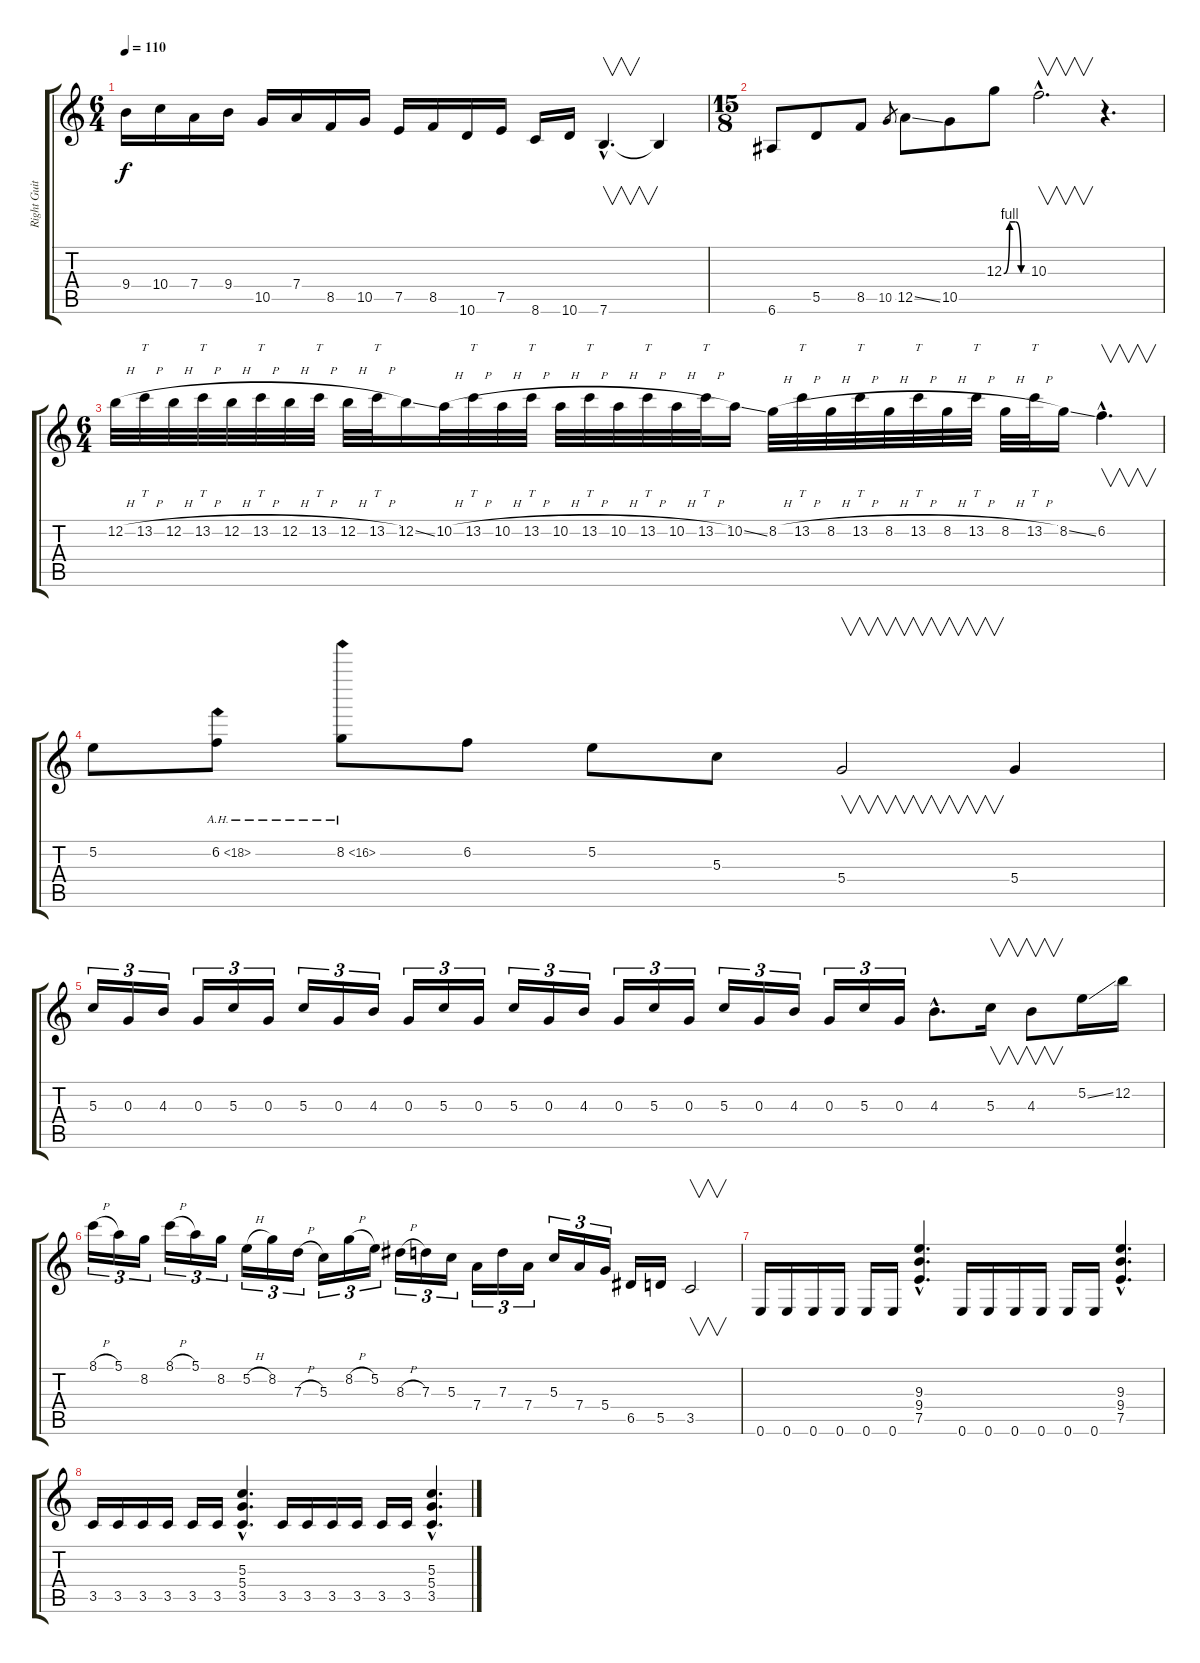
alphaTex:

\track ("Right Guitar" "Right Guit") {instrument distortionguitar}
\staff {score tabs}
\tuning (E4 B3 G3 D3 A2 E2) {hide}
\ts (6 4)
\tempo 110
\clef g2
\ks c
9.4.16{dy f} 10.4.16 7.4.16 9.4.16 10.5.16 7.4.16 8.5.16 10.5.16 7.5.16 8.5.16 10.6.16 7.5.16 8.6.16 10.6.16 7.6{hac}.4{v d} 7.6{t}.4 |
\ts (15 8)
6.6.8 5.5.8 8.5.8 10.5.8{gr} 12.5{ss}.8 10.5.8 12.3{be (custom 0 0 15 4 30 4 45 0 60 0)}.8 10.3{hac}.2{v d} r.4{d} |
\ts (6 4)
12.2{h}.32 13.2{h}.32{tt} 12.2{h}.32 13.2{h}.32{tt} 12.2{h}.32 13.2{h}.32{tt} 12.2{h}.32 13.2{h}.32{tt} 12.2{h}.32 13.2{h}.32{tt} 12.2{ss}.16 10.2{h}.32 13.2{h}.32{tt} 10.2{h}.32 13.2{h}.32{tt} 10.2{h}.32 13.2{h}.32{tt} 10.2{h}.32 13.2{h}.32{tt} 10.2{h}.32 13.2{h}.32{tt} 10.2{ss}.16 8.2{h}.32 13.2{h}.32{tt} 8.2{h}.32 13.2{h}.32{tt} 8.2{h}.32 13.2{h}.32{tt} 8.2{h}.32 13.2{h}.32{tt} 8.2{h}.32 13.2{h}.32{tt} 8.2{ss}.16 6.2{hac}.4{v d} |
5.2.8 6.2{ah 12}.8 8.2{ah 8}.8 6.2.8 5.2.8 5.3.8 5.4.2{v} 5.4.4 |
5.3.16{tu (3 2)} 0.3.16{tu (3 2)} 4.3.16{tu (3 2)} 0.3.16{tu (3 2)} 5.3.16{tu (3 2)} 0.3.16{tu (3 2)} 5.3.16{tu (3 2)} 0.3.16{tu (3 2)} 4.3.16{tu (3 2)} 0.3.16{tu (3 2)} 5.3.16{tu (3 2)} 0.3.16{tu (3 2)} 5.3.16{tu (3 2)} 0.3.16{tu (3 2)} 4.3.16{tu (3 2)} 0.3.16{tu (3 2)} 5.3.16{tu (3 2)} 0.3.16{tu (3 2)} 5.3.16{tu (3 2)} 0.3.16{tu (3 2)} 4.3.16{tu (3 2)} 0.3.16{tu (3 2)} 5.3.16{tu (3 2)} 0.3.16{tu (3 2)} 4.3{hac}.8{d} 5.3.16{v} 4.3.8{v} 5.2{ss}.16 12.2.16 |
8.1{h}.16{tu (3 2)} 5.1.16{tu (3 2)} 8.2.16{tu (3 2)} 8.1{h}.16{tu (3 2)} 5.1.16{tu (3 2)} 8.2.16{tu (3 2)} 5.2{h}.16{tu (3 2)} 8.2.16{tu (3 2)} 7.3{h}.16{tu (3 2)} 5.3.16{tu (3 2)} 8.2{h}.16{tu (3 2)} 5.2.16{tu (3 2)} 8.3{h}.16{tu (3 2)} 7.3.16{tu (3 2)} 5.3.16{tu (3 2)} 7.4.16{tu (3 2)} 7.3.16{tu (3 2)} 7.4.16{tu (3 2)} 5.3.16{tu (3 2)} 7.4.16{tu (3 2)} 5.4.16{tu (3 2)} 6.5.16 5.5.16 3.5.2{v} |
0.6.16{volume 13} 0.6.16 0.6.16 0.6.16 0.6.16 0.6.16 (9.3{hac} 9.4{hac} 7.5{hac}).4{d} 0.6.16 0.6.16 0.6.16 0.6.16 0.6.16 0.6.16 (9.3{hac} 9.4{hac} 7.5{hac}).4{d} |
3.5.16 3.5.16 3.5.16 3.5.16 3.5.16 3.5.16 (5.3{hac} 5.4{hac} 3.5{hac}).4{d} 3.5.16 3.5.16 3.5.16 3.5.16 3.5.16 3.5.16 (5.3{hac} 5.4{hac} 3.5{hac}).4{d}
